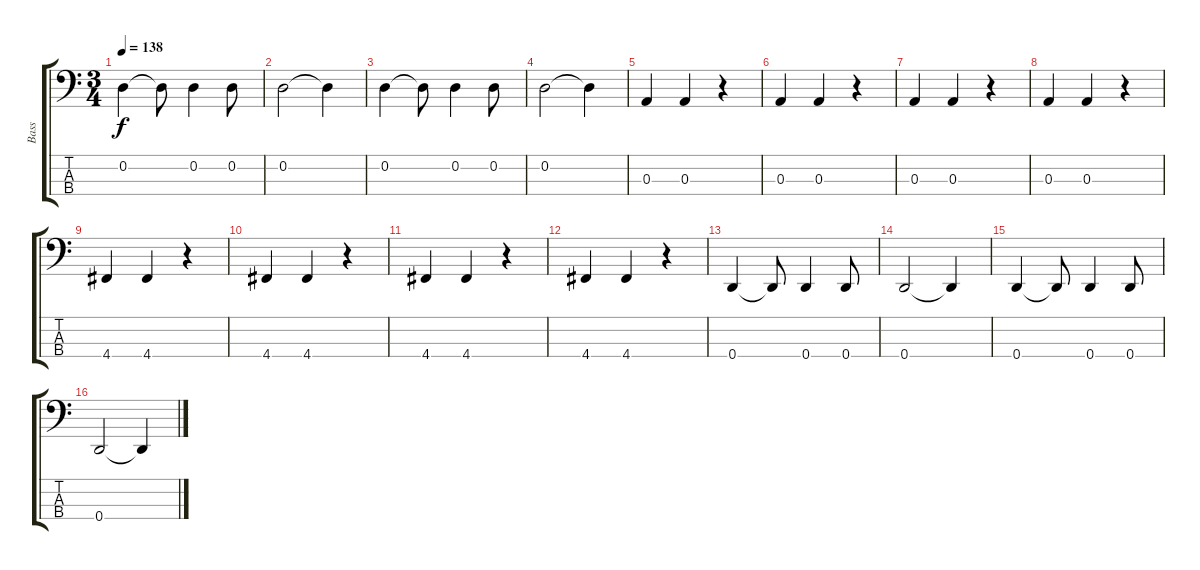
\track ("Bass" "Bass") {instrument electricbassfinger}
\staff {score tabs}
\tuning (G2 D2 A1 D1) {hide}
\ts (3 4)
\tempo 138
\clef f4
\ks c
0.2.4{dy f} 0.2{t}.8 0.2.4 0.2.8 |
0.2.2 0.2{t}.4 |
0.2.4 0.2{t}.8 0.2.4 0.2.8 |
0.2.2 0.2{t}.4 |
0.3.4 0.3.4 r.4 |
0.3.4 0.3.4 r.4 |
0.3.4 0.3.4 r.4 |
0.3.4 0.3.4 r.4 |
4.4.4 4.4.4 r.4 |
4.4.4 4.4.4 r.4 |
4.4.4 4.4.4 r.4 |
4.4.4 4.4.4 r.4 |
0.4.4 0.4{t}.8 0.4.4 0.4.8 |
0.4.2 0.4{t}.4 |
0.4.4 0.4{t}.8 0.4.4 0.4.8 |
0.4.2 0.4{t}.4
